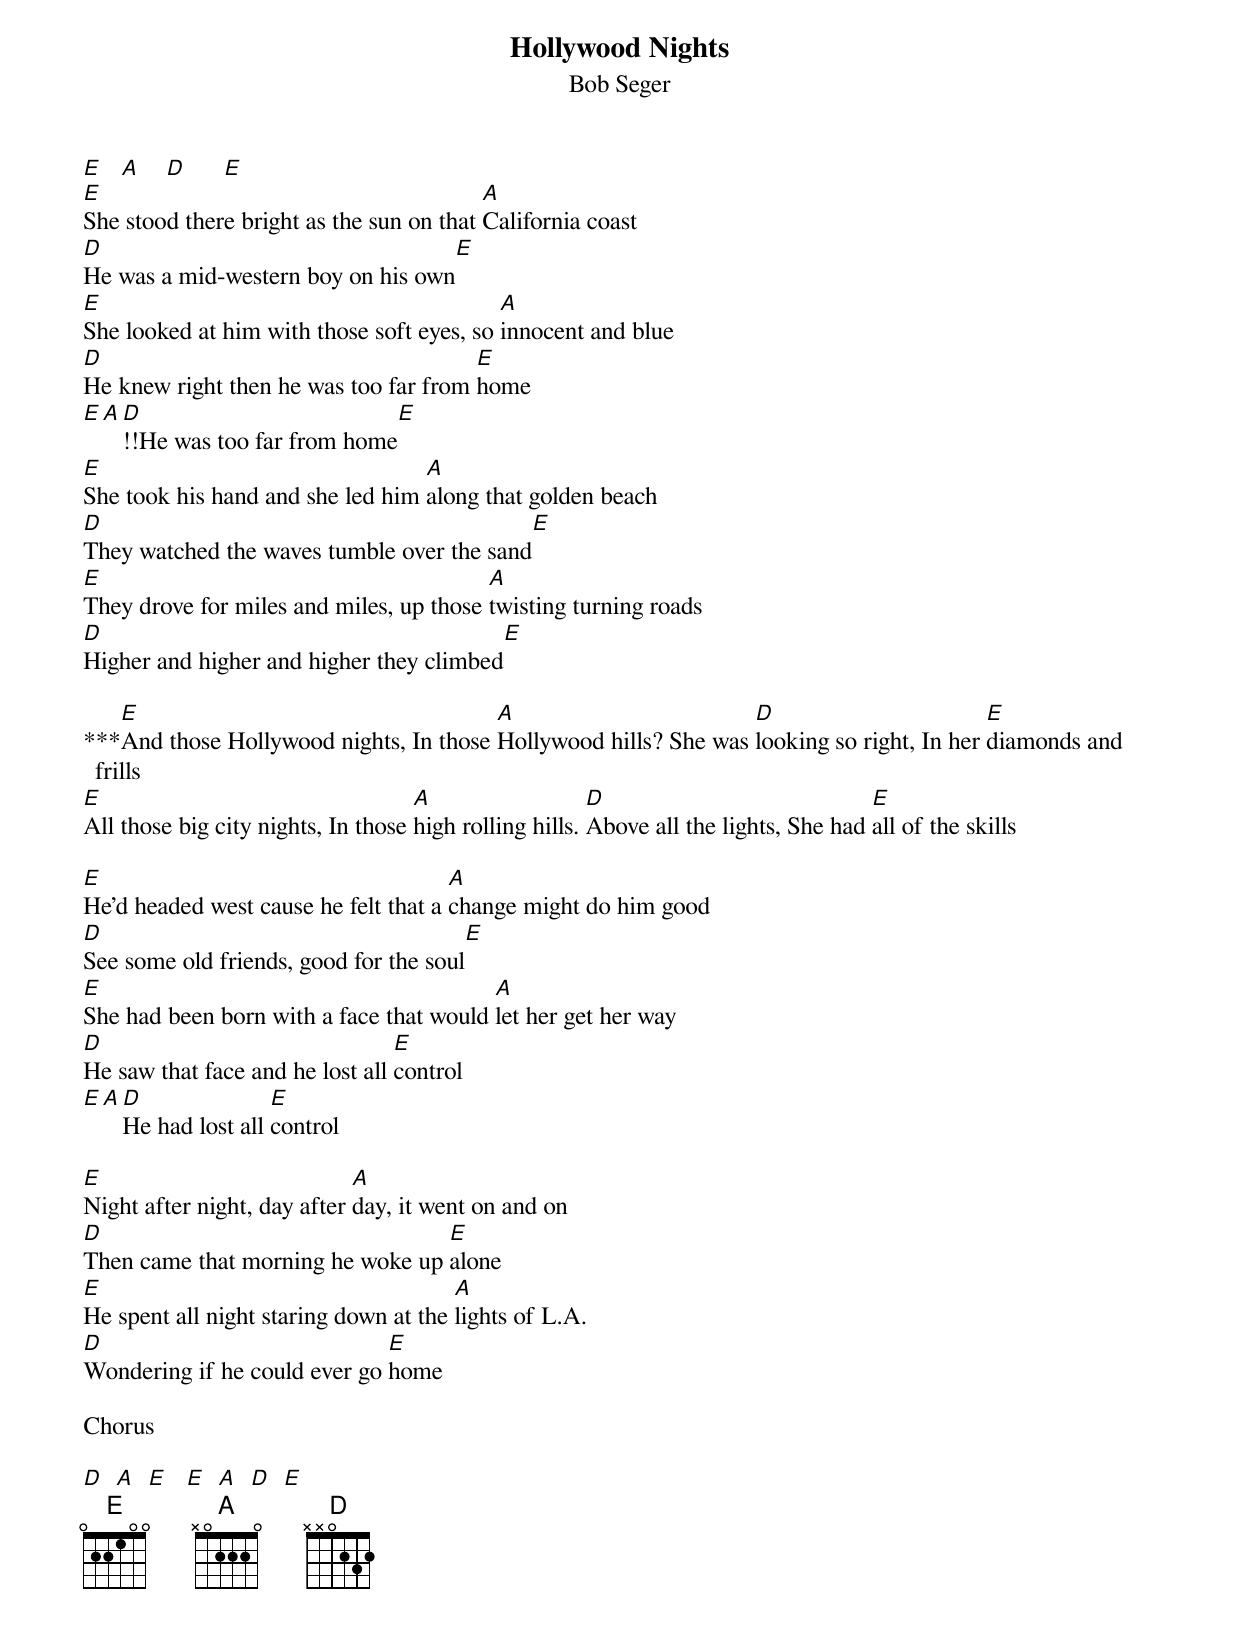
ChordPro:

{title:Hollywood Nights}
{subtitle:Bob Seger}

[E]   [A]    [D]      [E]
[E]She stood there bright as the sun on that [A]California coast
[D]He was a mid-western boy on his own[E]
[E]She looked at him with those soft eyes, so [A]innocent and blue
[D]He knew right then he was too far from [E]home
[E][A][D]!!He was too far from home[E]
[E]She took his hand and she led him [A]along that golden beach
[D]They watched the waves tumble over the sand[E]
[E]They drove for miles and miles, up those [A]twisting turning roads
[D]Higher and higher and higher they climbed[E]

***[E]And those Hollywood nights, In those [A]Hollywood hills? She was [D]looking so right, In her [E]diamonds and frills
[E]All those big city nights, In those [A]high rolling hills. [D]Above all the lights, She had [E]all of the skills

[E]He'd headed west cause he felt that a [A]change might do him good
[D]See some old friends, good for the soul[E]
[E]She had been born with a face that would [A]let her get her way
[D]He saw that face and he lost all [E]control
[E][A][D]He had lost all [E]control

[E]Night after night, day after [A]day, it went on and on
[D]Then came that morning he woke up [E]alone
[E]He spent all night staring down at the [A]lights of L.A.
[D]Wondering if he could ever go [E]home

Chorus

[D]  [A]  [E]   [E]  [A]  [D]  [E]
